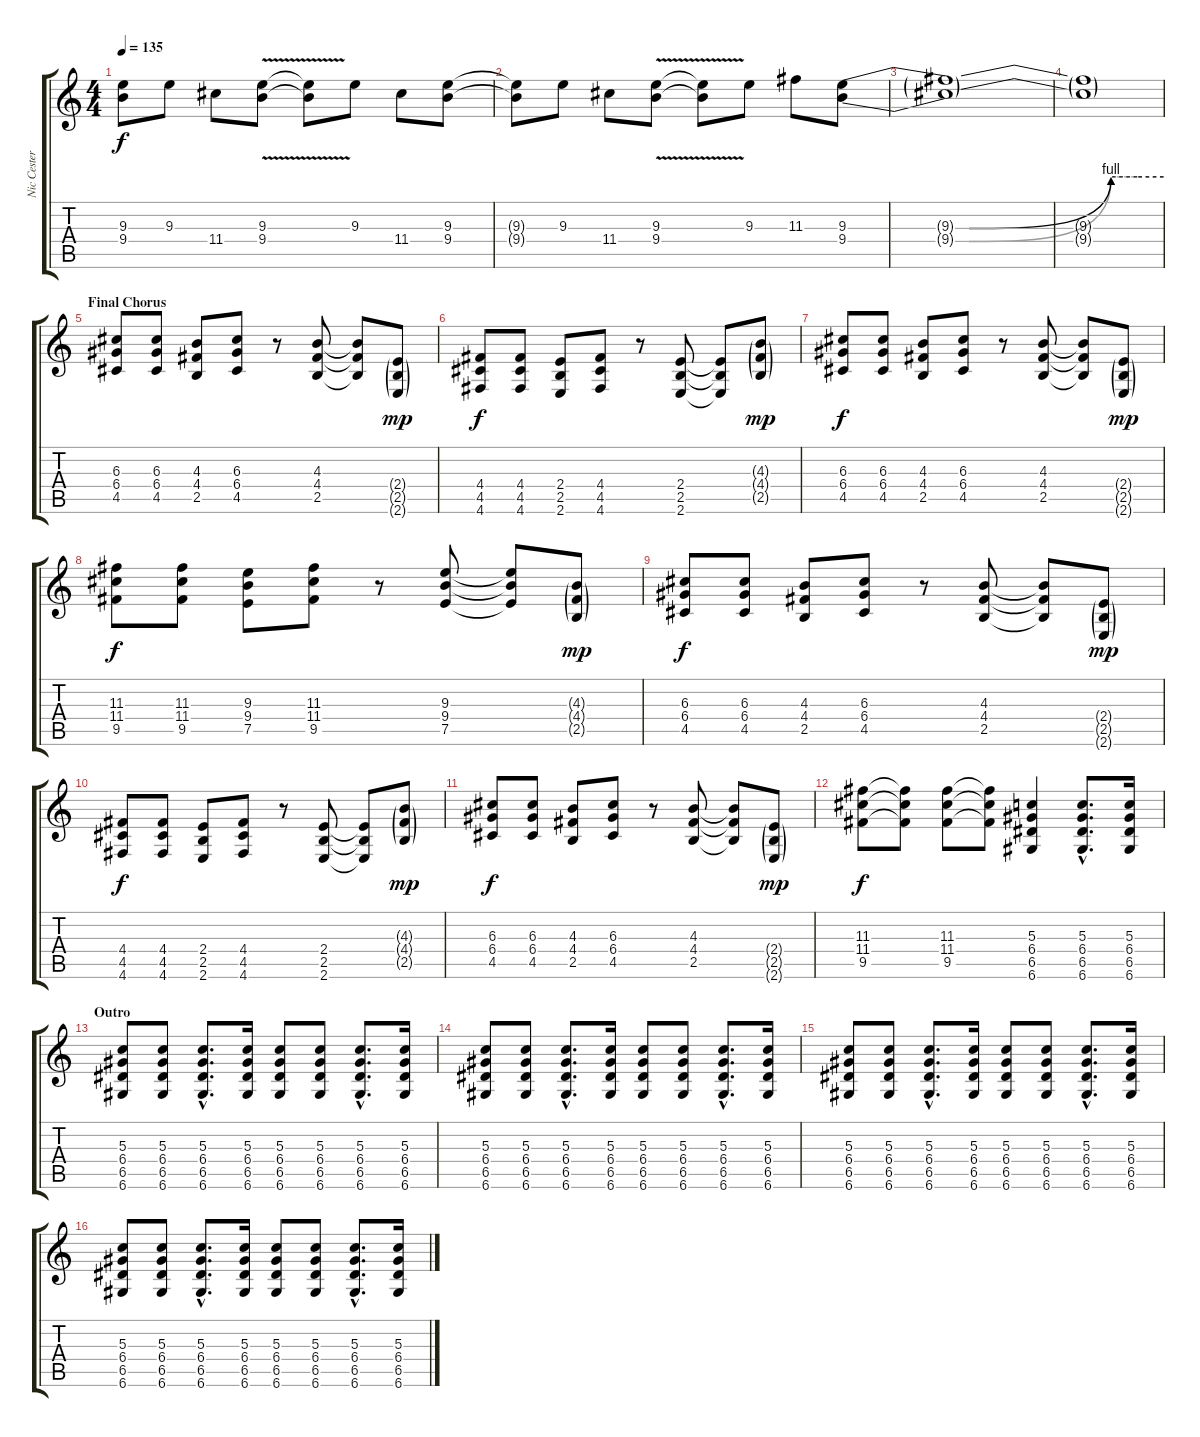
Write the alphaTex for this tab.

\track ("Nic Cester - Guitar I" "Nic Cester") {instrument overdrivenguitar}
\staff {score tabs}
\tuning (E4 B3 G3 D3 A2 D2) {hide}
\ts (4 4)
\tempo 135
\clef g2
\ks c
(9.3{t} 9.4{t}).8{dy f} 9.3.8 11.4.8 (9.3{v} 9.4{v}).8 (9.3{t} 9.4{t}).8 9.3.8 11.4.8 (9.3 9.4).8 |
(9.3{t} 9.4{t}).8 9.3.8 11.4.8 (9.3{v} 9.4{v}).8 (9.3{t} 9.4{t}).8 9.3.8 11.3.8 (9.3{be (custom 0 0 23 0 50 4 55 4 60 4)} 9.4{be (custom 0 0 23 0 50 4 60 4)}).8 |
(9.3{t} 9.4{t}).1 |
(9.3{t} 9.4{t}).1 |
\section ("" "Final Chorus")
(6.3 6.4 4.5).8{balance 16} (6.3 6.4 4.5).8 (4.3 4.4 2.5).8 (6.3 6.4 4.5).8 r.8 (4.3 4.4 2.5).8 (4.3{t} 4.4{t} 2.5{t}).8 (2.4{g} 2.5{g} 2.6{g}).8{dy mp} |
(4.4 4.5 4.6).8{dy f} (4.4 4.5 4.6).8 (2.4 2.5 2.6).8 (4.4 4.5 4.6).8 r.8 (2.4 2.5 2.6).8 (2.4{t} 2.5{t} 2.6{t}).8 (4.3{g} 4.4{g} 2.5{g}).8{dy mp} |
(6.3 6.4 4.5).8{dy f} (6.3 6.4 4.5).8 (4.3 4.4 2.5).8 (6.3 6.4 4.5).8 r.8 (4.3 4.4 2.5).8 (4.3{t} 4.4{t} 2.5{t}).8 (2.4{g} 2.5{g} 2.6{g}).8{dy mp} |
(11.3 11.4 9.5).8{dy f} (11.3 11.4 9.5).8 (9.3 9.4 7.5).8 (11.3 11.4 9.5).8 r.8 (9.3 9.4 7.5).8 (9.3{t} 9.4{t} 7.5{t}).8 (4.3{g} 4.4{g} 2.5{g}).8{dy mp} |
(6.3 6.4 4.5).8{dy f} (6.3 6.4 4.5).8 (4.3 4.4 2.5).8 (6.3 6.4 4.5).8 r.8 (4.3 4.4 2.5).8 (4.3{t} 4.4{t} 2.5{t}).8 (2.4{g} 2.5{g} 2.6{g}).8{dy mp} |
(4.4 4.5 4.6).8{dy f} (4.4 4.5 4.6).8 (2.4 2.5 2.6).8 (4.4 4.5 4.6).8 r.8 (2.4 2.5 2.6).8 (2.4{t} 2.5{t} 2.6{t}).8 (4.3{g} 4.4{g} 2.5{g}).8{dy mp} |
(6.3 6.4 4.5).8{dy f} (6.3 6.4 4.5).8 (4.3 4.4 2.5).8 (6.3 6.4 4.5).8 r.8 (4.3 4.4 2.5).8 (4.3{t} 4.4{t} 2.5{t}).8 (2.4{g} 2.5{g} 2.6{g}).8{dy mp} |
(11.3 11.4 9.5).8{dy f} (11.3{t} 11.4{t} 9.5{t}).8 (11.3 11.4 9.5).8 (11.3{t} 11.4{t} 9.5{t}).8 (5.3 6.4 6.5 6.6).4 (5.3{hac} 6.4{hac} 6.5{hac} 6.6{hac}).8{d} (5.3 6.4 6.5 6.6).16 |
\section ("" "Outro")
(5.3 6.4 6.5 6.6).8 (5.3 6.4 6.5 6.6).8 (5.3{hac} 6.4{hac} 6.5{hac} 6.6{hac}).8{d} (5.3 6.4 6.5 6.6).16 (5.3 6.4 6.5 6.6).8 (5.3 6.4 6.5 6.6).8 (5.3{hac} 6.4{hac} 6.5{hac} 6.6{hac}).8{d} (5.3 6.4 6.5 6.6).16 |
(5.3 6.4 6.5 6.6).8 (5.3 6.4 6.5 6.6).8 (5.3{hac} 6.4{hac} 6.5{hac} 6.6{hac}).8{d} (5.3 6.4 6.5 6.6).16 (5.3 6.4 6.5 6.6).8 (5.3 6.4 6.5 6.6).8 (5.3{hac} 6.4{hac} 6.5{hac} 6.6{hac}).8{d} (5.3 6.4 6.5 6.6).16 |
(5.3 6.4 6.5 6.6).8 (5.3 6.4 6.5 6.6).8 (5.3{hac} 6.4{hac} 6.5{hac} 6.6{hac}).8{d} (5.3 6.4 6.5 6.6).16 (5.3 6.4 6.5 6.6).8 (5.3 6.4 6.5 6.6).8 (5.3{hac} 6.4{hac} 6.5{hac} 6.6{hac}).8{d} (5.3 6.4 6.5 6.6).16 |
(5.3 6.4 6.5 6.6).8 (5.3 6.4 6.5 6.6).8 (5.3{hac} 6.4{hac} 6.5{hac} 6.6{hac}).8{d} (5.3 6.4 6.5 6.6).16 (5.3 6.4 6.5 6.6).8 (5.3 6.4 6.5 6.6).8 (5.3{hac} 6.4{hac} 6.5{hac} 6.6{hac}).8{d} (5.3 6.4 6.5 6.6).16
